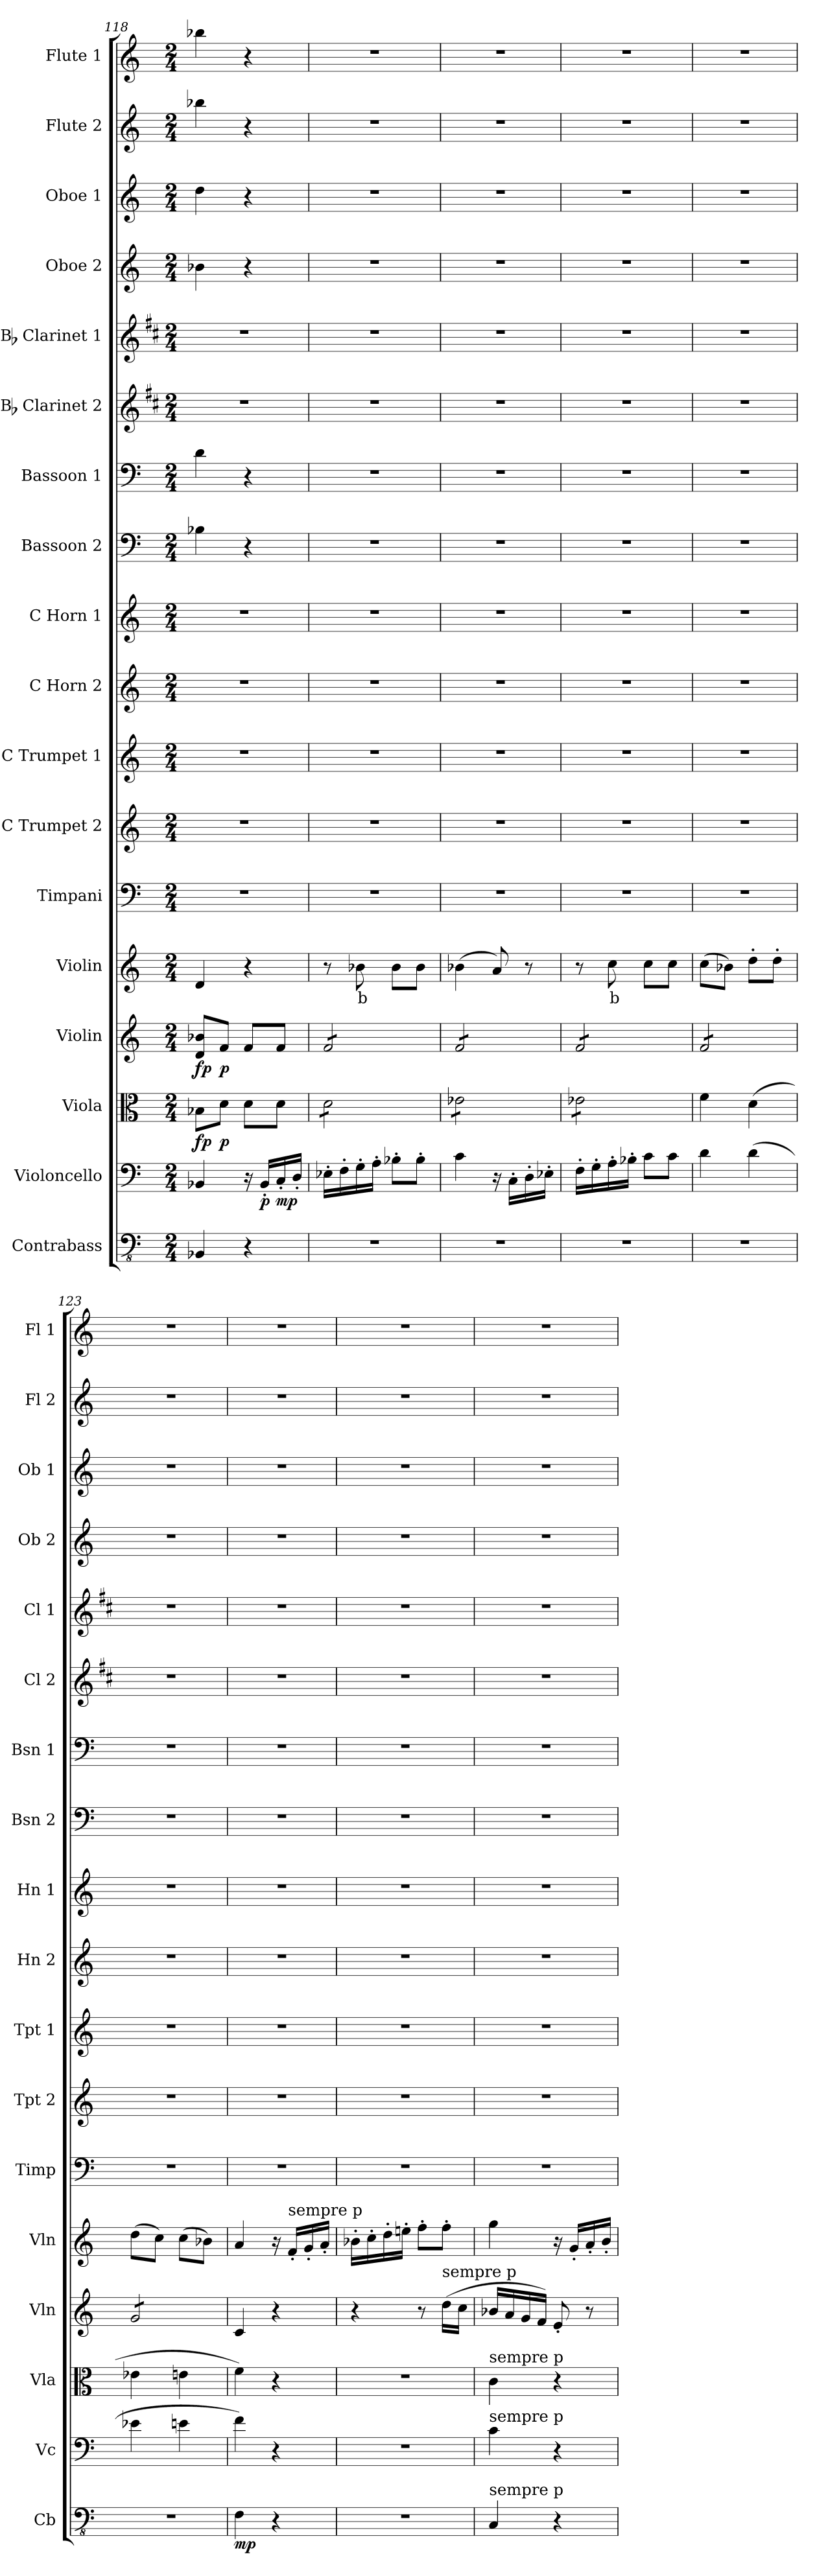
**kern	**dynam	**kern	**dynam	**kern	**dynam	**kern	**dynam	**kern	**text	**dynam	**kern	**kern	**kern	**kern	**kern	**kern	**kern	**kern	**kern	**kern	**kern	**kern	**kern
*part18	*part18	*part17	*part17	*part16	*part16	*part15	*part15	*part14	*part14	*part14	*part13	*part12	*part11	*part10	*part9	*part8	*part7	*part6	*part5	*part4	*part3	*part2	*part1
*staff18	*staff18	*staff17	*staff17	*staff16	*staff16	*staff15	*staff15	*staff14	*staff14	*staff14	*staff13	*staff12	*staff11	*staff10	*staff9	*staff8	*staff7	*staff6	*staff5	*staff4	*staff3	*staff2	*staff1
*I"Contrabass	*	*I"Violoncello	*	*I"Viola	*	*I"Violin	*	*I"Violin	*	*	*I"Timpani	*I"C Trumpet 2	*I"C Trumpet 1	*I"C Horn 2	*I"C Horn 1	*I"Bassoon 2	*I"Bassoon 1	*I"Bb Clarinet 2	*I"Bb Clarinet 1	*I"Oboe 2	*I"Oboe 1	*I"Flute 2	*I"Flute 1
*I'Cb	*	*I'Vc	*	*I'Vla	*	*I'Vln	*	*I'Vln	*	*	*I'Timp	*I'Tpt 2	*I'Tpt 1	*I'Hn 2	*I'Hn 1	*I'Bsn 2	*I'Bsn 1	*I'Cl 2	*I'Cl 1	*I'Ob 2	*I'Ob 1	*I'Fl 2	*I'Fl 1
*clefFv4	*	*clefF4	*	*clefC3	*	*clefG2	*	*clefG2	*	*	*clefF4	*clefG2	*clefG2	*clefG2	*clefG2	*clefF4	*clefF4	*clefG2	*clefG2	*clefG2	*clefG2	*clefG2	*clefG2
*	*	*	*	*	*	*	*	*	*	*	*	*	*	*ITrd7c12	*ITrd7c12	*	*	*ITrd1c2	*ITrd1c2	*	*	*	*
*k[]	*	*k[]	*	*k[]	*	*k[]	*	*k[]	*	*	*k[]	*k[]	*k[]	*k[]	*k[]	*k[]	*k[]	*k[]	*k[]	*k[]	*k[]	*k[]	*k[]
*M2/4	*	*M2/4	*	*M2/4	*	*M2/4	*	*M2/4	*	*	*M2/4	*M2/4	*M2/4	*M2/4	*M2/4	*M2/4	*M2/4	*M2/4	*M2/4	*M2/4	*M2/4	*M2/4	*M2/4
=118	=118	=118	=118	=118	=118	=118	=118	=118	=118	=118	=118	=118	=118	=118	=118	=118	=118	=118	=118	=118	=118	=118	=118
!	!	!	!	!	!LO:DY:b	!	!LO:DY:b	!	!	!	!	!	!	!	!	!	!	!	!	!	!	!	!
4BBB-X	.	4BB-X	.	8B-XL	fp	8d/ 8b-X/L	fp	4d	.	.	2r	2r	2r	2r	2r	4B-X\	4d\	2r	2r	4b-X\	4dd\	4bb-X	4bb-X
!	!	!	!	!	!LO:DY:b	!	!LO:DY:b	!	!	!	!	!	!	!	!	!	!	!	!	!	!	!	!
.	.	.	.	8dJ	p	8fJ	p	.	.	.	.	.	.	.	.	.	.	.	.	.	.	.	.
4r	.	16r	.	8dL	.	8fL	.	4r	.	.	.	.	.	.	.	4r	4r	.	.	4r	4r	4r	4r
!	!	!	!LO:DY:b	!	!	!	!	!	!	!	!	!	!	!	!	!	!	!	!	!	!	!	!
.	.	16BB-'LL	p	.	.	.	.	.	.	.	.	.	.	.	.	.	.	.	.	.	.	.	.
!	!	!	!LO:DY:b	!	!	!	!	!	!	!	!	!	!	!	!	!	!	!	!	!	!	!	!
.	.	16C'	mp	8dJ	.	8fJ	.	.	.	.	.	.	.	.	.	.	.	.	.	.	.	.	.
.	.	16D'JJ	.	.	.	.	.	.	.	.	.	.	.	.	.	.	.	.	.	.	.	.	.
=119	=119	=119	=119	=119	=119	=119	=119	=119	=119	=119	=119	=119	=119	=119	=119	=119	=119	=119	=119	=119	=119	=119	=119
*	*	*	*	*tremolo	*	*	*	*	*	*	*	*	*	*	*	*	*	*	*	*	*	*	*
*	*	*	*	*	*	*tremolo	*	*	*	*	*	*	*	*	*	*	*	*	*	*	*	*	*
2r	.	16E-X'LL	.	8dL	.	8fL	.	8r	.	.	2r	2r	2r	2r	2r	2r	2r	2r	2r	2r	2r	2r	2r
.	.	16F'	.	.	.	.	.	.	.	.	.	.	.	.	.	.	.	.	.	.	.	.	.
!	!	!	!	!	!	!	!	!	!	!LO:DY:b	!	!	!	!	!	!	!	!	!	!	!	!	!
!	!	!	!	!	!	!	!	!	!	!LO:DY:n=1:b	!	!	!	!	!	!	!	!	!	!	!	!	!
.	.	16G'	.	8d	.	8f	.	8b-X	b	p mp	.	.	.	.	.	.	.	.	.	.	.	.	.
.	.	16A'JJ	.	.	.	.	.	.	.	.	.	.	.	.	.	.	.	.	.	.	.	.	.
.	.	8B-X'L	.	8d	.	8f	.	8b-L	.	.	.	.	.	.	.	.	.	.	.	.	.	.	.
.	.	8B-'J	.	8dJ	.	8fJ	.	8b-J	.	.	.	.	.	.	.	.	.	.	.	.	.	.	.
=120	=120	=120	=120	=120	=120	=120	=120	=120	=120	=120	=120	=120	=120	=120	=120	=120	=120	=120	=120	=120	=120	=120	=120
2r	.	4c	.	8e-XL	.	8fL	.	(4b-X	.	.	2r	2r	2r	2r	2r	2r	2r	2r	2r	2r	2r	2r	2r
.	.	.	.	8e-X	.	8f	.	.	.	.	.	.	.	.	.	.	.	.	.	.	.	.	.
.	.	16r	.	8e-X	.	8f	.	8a)	.	.	.	.	.	.	.	.	.	.	.	.	.	.	.
.	.	16C'LL	.	.	.	.	.	.	.	.	.	.	.	.	.	.	.	.	.	.	.	.	.
.	.	16D'	.	8e-XJ	.	8fJ	.	8r	.	.	.	.	.	.	.	.	.	.	.	.	.	.	.
.	.	16E-X'JJ	.	.	.	.	.	.	.	.	.	.	.	.	.	.	.	.	.	.	.	.	.
=121	=121	=121	=121	=121	=121	=121	=121	=121	=121	=121	=121	=121	=121	=121	=121	=121	=121	=121	=121	=121	=121	=121	=121
2r	.	16F'LL	.	8e-XL	.	8fL	.	8r	.	.	2r	2r	2r	2r	2r	2r	2r	2r	2r	2r	2r	2r	2r
.	.	16G'	.	.	.	.	.	.	.	.	.	.	.	.	.	.	.	.	.	.	.	.	.
.	.	16A'	.	8e-X	.	8f	.	8cc	b	.	.	.	.	.	.	.	.	.	.	.	.	.	.
.	.	16B-X'JJ	.	.	.	.	.	.	.	.	.	.	.	.	.	.	.	.	.	.	.	.	.
.	.	8cL	.	8e-X	.	8f	.	8ccL	.	.	.	.	.	.	.	.	.	.	.	.	.	.	.
.	.	8cJ	.	8e-XJ	.	8fJ	.	8ccJ	.	.	.	.	.	.	.	.	.	.	.	.	.	.	.
*	*	*	*	*Xtremolo	*	*	*	*	*	*	*	*	*	*	*	*	*	*	*	*	*	*	*
=122	=122	=122	=122	=122	=122	=122	=122	=122	=122	=122	=122	=122	=122	=122	=122	=122	=122	=122	=122	=122	=122	=122	=122
2r	.	4d	.	4f	.	8fL	.	(8ccL	.	.	2r	2r	2r	2r	2r	2r	2r	2r	2r	2r	2r	2r	2r
.	.	.	.	.	.	8f	.	8b-XJ)	.	.	.	.	.	.	.	.	.	.	.	.	.	.	.
.	.	(4d	.	(4d	.	8f	.	8dd'L	.	.	.	.	.	.	.	.	.	.	.	.	.	.	.
.	.	.	.	.	.	8fJ	.	8dd'J	.	.	.	.	.	.	.	.	.	.	.	.	.	.	.
=123	=123	=123	=123	=123	=123	=123	=123	=123	=123	=123	=123	=123	=123	=123	=123	=123	=123	=123	=123	=123	=123	=123	=123
2r	.	4e-X	.	4e-X	.	8gL	.	(8ddL	.	.	2r	2r	2r	2r	2r	2r	2r	2r	2r	2r	2r	2r	2r
.	.	.	.	.	.	8g	.	8ccJ)	.	.	.	.	.	.	.	.	.	.	.	.	.	.	.
.	.	4en	.	4en	.	8g	.	(8ccL	.	.	.	.	.	.	.	.	.	.	.	.	.	.	.
.	.	.	.	.	.	8gJ	.	8b-XJ)	.	.	.	.	.	.	.	.	.	.	.	.	.	.	.
*	*	*	*	*	*	*Xtremolo	*	*	*	*	*	*	*	*	*	*	*	*	*	*	*	*	*
=124	=124	=124	=124	=124	=124	=124	=124	=124	=124	=124	=124	=124	=124	=124	=124	=124	=124	=124	=124	=124	=124	=124	=124
!	!LO:DY:b	!	!	!	!	!	!	!	!	!	!	!	!	!	!	!	!	!	!	!	!	!	!
4FF	mp	4f)	.	4f)	.	4c	.	4a	.	.	2r	2r	2r	2r	2r	2r	2r	2r	2r	2r	2r	2r	2r
4r	.	4r	.	4r	.	4r	.	16r	.	.	.	.	.	.	.	.	.	.	.	.	.	.	.
!	!	!	!	!	!	!	!	!LO:TX:a:t=sempre p	!	!	!	!	!	!	!	!	!	!	!	!	!	!	!
.	.	.	.	.	.	.	.	16f'LL	.	.	.	.	.	.	.	.	.	.	.	.	.	.	.
.	.	.	.	.	.	.	.	16g'	.	.	.	.	.	.	.	.	.	.	.	.	.	.	.
.	.	.	.	.	.	.	.	16a'JJ	.	.	.	.	.	.	.	.	.	.	.	.	.	.	.
=125	=125	=125	=125	=125	=125	=125	=125	=125	=125	=125	=125	=125	=125	=125	=125	=125	=125	=125	=125	=125	=125	=125	=125
2r	.	2r	.	2r	.	4r	.	16b-X'LL	.	.	2r	2r	2r	2r	2r	2r	2r	2r	2r	2r	2r	2r	2r
.	.	.	.	.	.	.	.	16cc'	.	.	.	.	.	.	.	.	.	.	.	.	.	.	.
.	.	.	.	.	.	.	.	16dd'	.	.	.	.	.	.	.	.	.	.	.	.	.	.	.
.	.	.	.	.	.	.	.	16een'JJ	.	.	.	.	.	.	.	.	.	.	.	.	.	.	.
.	.	.	.	.	.	8r	.	8ff'L	.	.	.	.	.	.	.	.	.	.	.	.	.	.	.
!	!	!	!	!	!	!LO:TX:a:t=sempre p	!	!	!	!	!	!	!	!	!	!	!	!	!	!	!	!	!
.	.	.	.	.	.	(16ddLL	.	8ff'J	.	.	.	.	.	.	.	.	.	.	.	.	.	.	.
.	.	.	.	.	.	16ccJJ	.	.	.	.	.	.	.	.	.	.	.	.	.	.	.	.	.
=126	=126	=126	=126	=126	=126	=126	=126	=126	=126	=126	=126	=126	=126	=126	=126	=126	=126	=126	=126	=126	=126	=126	=126
!	!	!	!	!LO:TX:a:t=sempre p	!	!	!	!	!	!	!	!	!	!	!	!	!	!	!	!	!	!	!
!	!	!LO:TX:a:t=sempre p	!	!	!	!	!	!	!	!	!	!	!	!	!	!	!	!	!	!	!	!	!
!LO:TX:a:t=sempre p	!	!	!	!	!	!	!	!	!	!	!	!	!	!	!	!	!	!	!	!	!	!	!
4CC	.	4c	.	4c	.	16b-XLL	.	4gg	.	.	2r	2r	2r	2r	2r	2r	2r	2r	2r	2r	2r	2r	2r
.	.	.	.	.	.	16a	.	.	.	.	.	.	.	.	.	.	.	.	.	.	.	.	.
.	.	.	.	.	.	16g	.	.	.	.	.	.	.	.	.	.	.	.	.	.	.	.	.
.	.	.	.	.	.	16fJJ)	.	.	.	.	.	.	.	.	.	.	.	.	.	.	.	.	.
4r	.	4r	.	4r	.	8e'	.	16r	.	.	.	.	.	.	.	.	.	.	.	.	.	.	.
.	.	.	.	.	.	.	.	16g'LL	.	.	.	.	.	.	.	.	.	.	.	.	.	.	.
.	.	.	.	.	.	8r	.	16a'	.	.	.	.	.	.	.	.	.	.	.	.	.	.	.
.	.	.	.	.	.	.	.	16b'JJ	.	.	.	.	.	.	.	.	.	.	.	.	.	.	.
=	=	=	=	=	=	=	=	=	=	=	=	=	=	=	=	=	=	=	=	=	=	=	=
*-	*-	*-	*-	*-	*-	*-	*-	*-	*-	*-	*-	*-	*-	*-	*-	*-	*-	*-	*-	*-	*-	*-	*-
